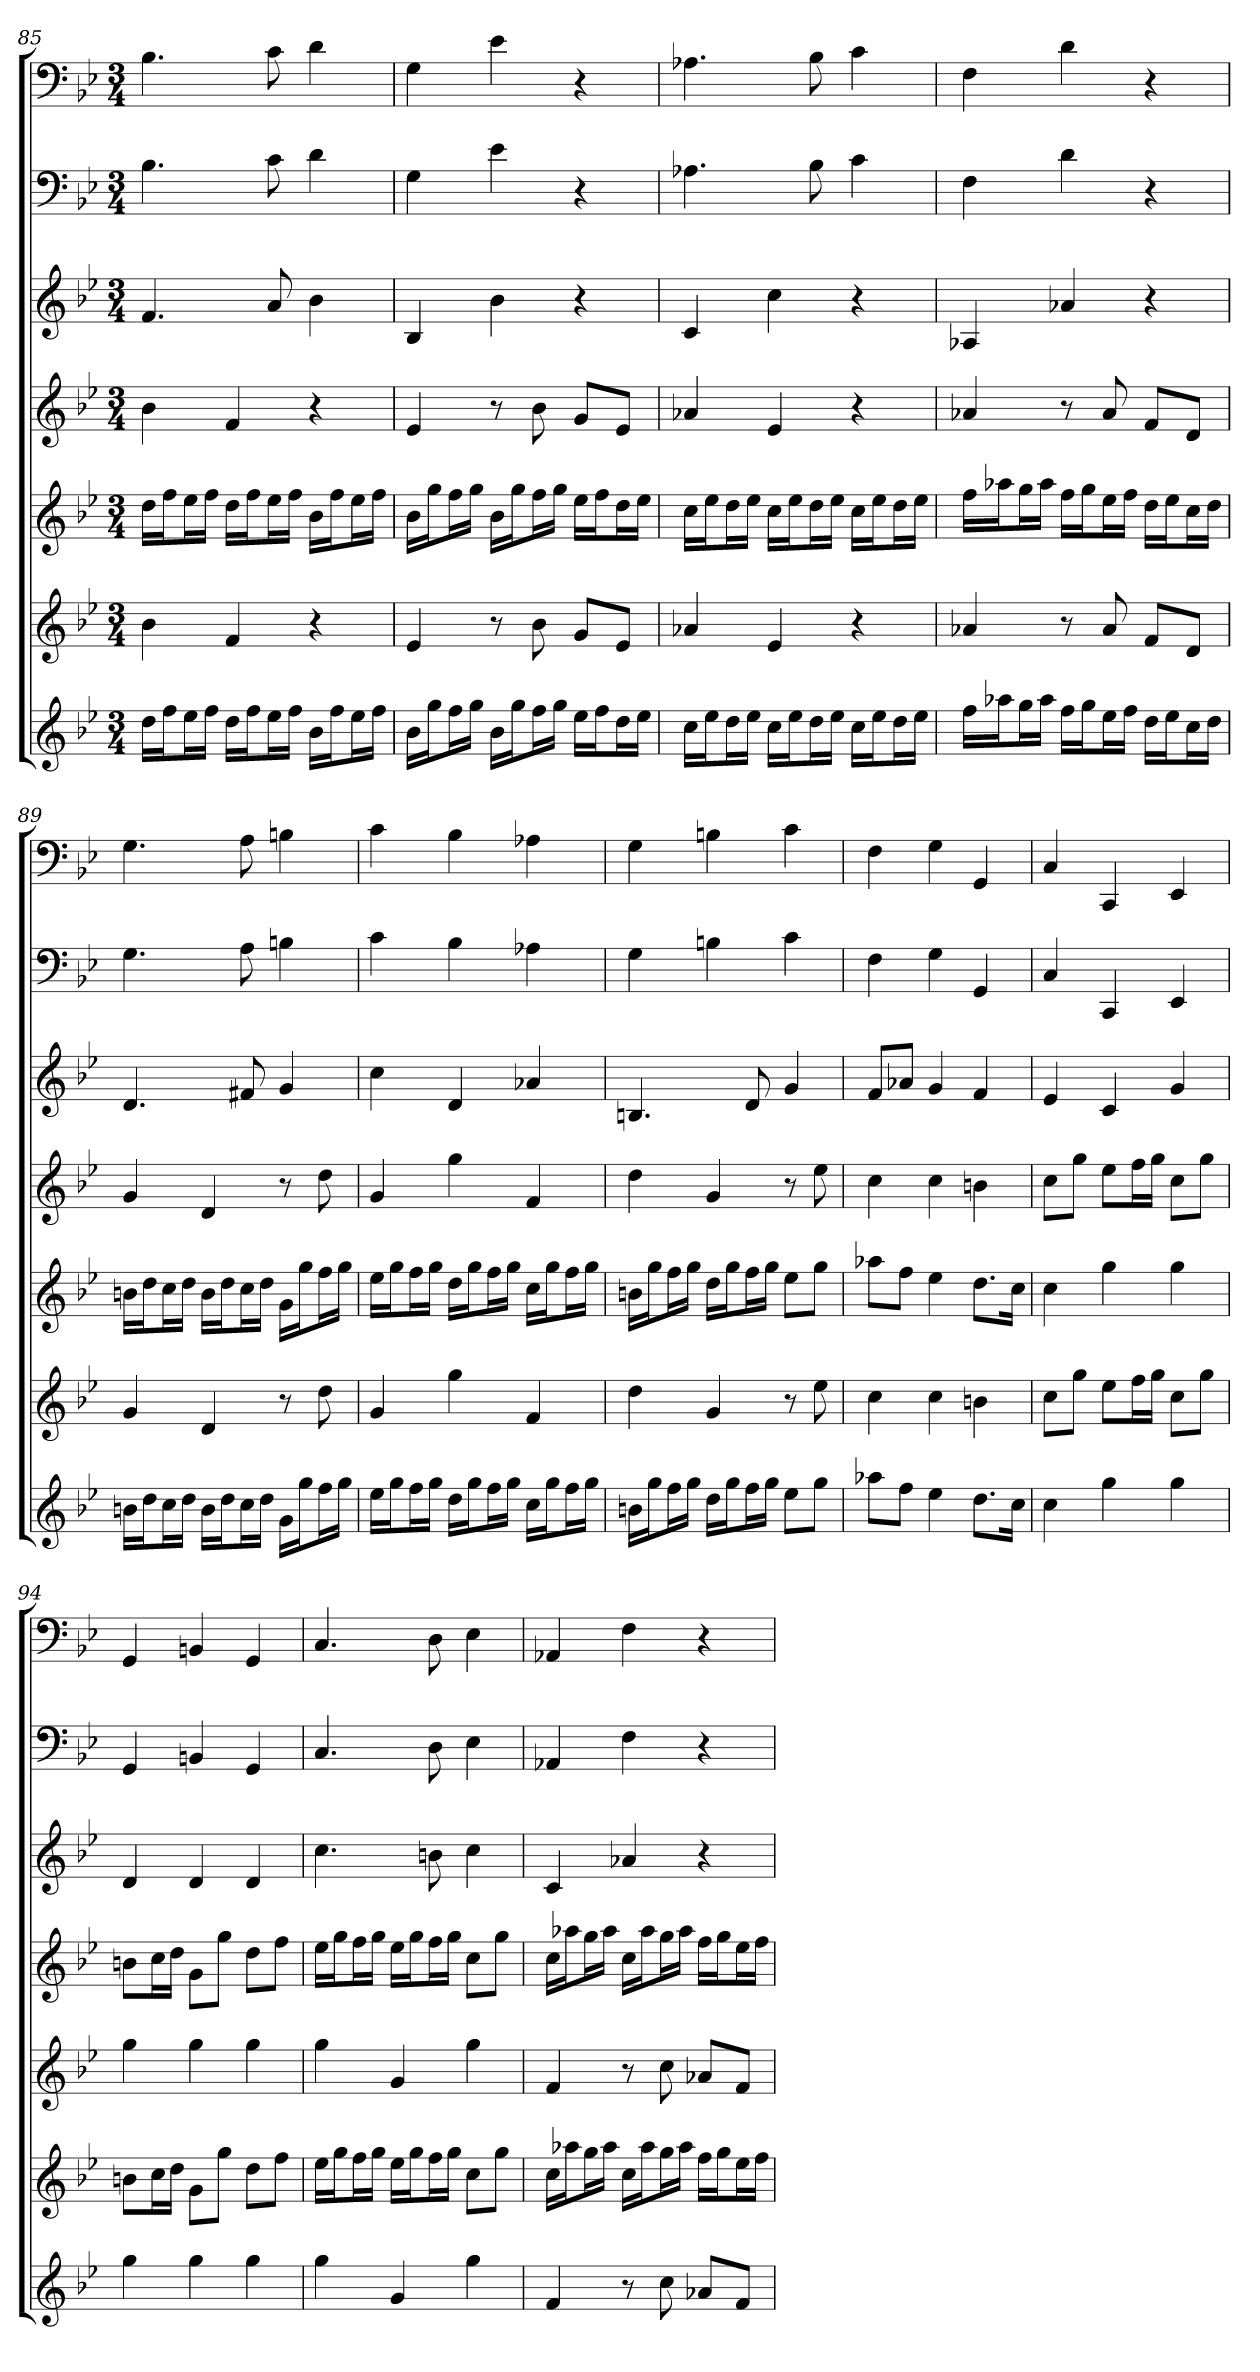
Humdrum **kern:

**kern	**kern	**kern	**kern	**kern	**kern	**kern
*part7	*part6	*part5	*part4	*part3	*part2	*part1
*staff7	*staff6	*staff5	*staff4	*staff3	*staff2	*staff1
*k[b-e-]	*k[b-e-]	*k[b-e-]	*k[b-e-]	*k[b-e-]	*k[b-e-]	*k[b-e-]
*B-:	*B-:	*B-:	*B-:	*B-:	*B-:	*B-:
*M3/4	*M3/4	*M3/4	*M3/4	*M3/4	*M3/4	*M3/4
=85	=85	=85	=85	=85	=85	=85
16ddLL	4b-	16ddLL	4b-	4.f	4.B-	4.B-
16ffJ	.	16ffJ	.	.	.	.
16ee-L	.	16ee-L	.	.	.	.
16ffJJ	.	16ffJJ	.	.	.	.
16ddLL	4f	16ddLL	4f	.	.	.
16ffJ	.	16ffJ	.	.	.	.
16ee-L	.	16ee-L	.	8a	8c	8c
16ffJJ	.	16ffJJ	.	.	.	.
16b-LL	4r	16b-LL	4r	4b-	4d	4d
16ffJ	.	16ffJ	.	.	.	.
16ee-L	.	16ee-L	.	.	.	.
16ffJJ	.	16ffJJ	.	.	.	.
=86	=86	=86	=86	=86	=86	=86
16b-LL	4e-	16b-LL	4e-	4B-	4G	4G
16ggJ	.	16ggJ	.	.	.	.
16ffL	.	16ffL	.	.	.	.
16ggJJ	.	16ggJJ	.	.	.	.
16b-LL	8r	16b-LL	8r	4b-	4e-	4e-
16ggJ	.	16ggJ	.	.	.	.
16ffL	8b-	16ffL	8b-	.	.	.
16ggJJ	.	16ggJJ	.	.	.	.
16ee-LL	8gL	16ee-LL	8gL	4r	4r	4r
16ffJ	.	16ffJ	.	.	.	.
16ddL	8e-J	16ddL	8e-J	.	.	.
16ee-JJ	.	16ee-JJ	.	.	.	.
=87	=87	=87	=87	=87	=87	=87
16ccLL	4a-X	16ccLL	4a-X	4c	4.A-X	4.A-X
16ee-J	.	16ee-J	.	.	.	.
16ddL	.	16ddL	.	.	.	.
16ee-JJ	.	16ee-JJ	.	.	.	.
16ccLL	4e-	16ccLL	4e-	4cc	.	.
16ee-J	.	16ee-J	.	.	.	.
16ddL	.	16ddL	.	.	8B-	8B-
16ee-JJ	.	16ee-JJ	.	.	.	.
16ccLL	4r	16ccLL	4r	4r	4c	4c
16ee-J	.	16ee-J	.	.	.	.
16ddL	.	16ddL	.	.	.	.
16ee-JJ	.	16ee-JJ	.	.	.	.
=88	=88	=88	=88	=88	=88	=88
16ffLL	4a-X	16ffLL	4a-X	4A-X	4F	4F
16aa-XJ	.	16aa-XJ	.	.	.	.
16ggL	.	16ggL	.	.	.	.
16aa-JJ	.	16aa-JJ	.	.	.	.
16ffLL	8r	16ffLL	8r	4a-X	4d	4d
16ggJ	.	16ggJ	.	.	.	.
16ee-L	8a-	16ee-L	8a-	.	.	.
16ffJJ	.	16ffJJ	.	.	.	.
16ddLL	8fL	16ddLL	8fL	4r	4r	4r
16ee-J	.	16ee-J	.	.	.	.
16ccL	8dJ	16ccL	8dJ	.	.	.
16ddJJ	.	16ddJJ	.	.	.	.
=89	=89	=89	=89	=89	=89	=89
16bnLL	4g	16bnLL	4g	4.d	4.G	4.G
16ddJ	.	16ddJ	.	.	.	.
16ccL	.	16ccL	.	.	.	.
16ddJJ	.	16ddJJ	.	.	.	.
16bLL	4d	16bLL	4d	.	.	.
16ddJ	.	16ddJ	.	.	.	.
16ccL	.	16ccL	.	8f#X	8A	8A
16ddJJ	.	16ddJJ	.	.	.	.
16gLL	8r	16gLL	8r	4g	4Bn	4Bn
16ggJ	.	16ggJ	.	.	.	.
16ffL	8dd	16ffL	8dd	.	.	.
16ggJJ	.	16ggJJ	.	.	.	.
=90	=90	=90	=90	=90	=90	=90
16ee-LL	4g	16ee-LL	4g	4cc	4c	4c
16ggJ	.	16ggJ	.	.	.	.
16ffL	.	16ffL	.	.	.	.
16ggJJ	.	16ggJJ	.	.	.	.
16ddLL	4gg	16ddLL	4gg	4d	4B-	4B-
16ggJ	.	16ggJ	.	.	.	.
16ffL	.	16ffL	.	.	.	.
16ggJJ	.	16ggJJ	.	.	.	.
16ccLL	4f	16ccLL	4f	4a-X	4A-X	4A-X
16ggJ	.	16ggJ	.	.	.	.
16ffL	.	16ffL	.	.	.	.
16ggJJ	.	16ggJJ	.	.	.	.
=91	=91	=91	=91	=91	=91	=91
16bnLL	4dd	16bnLL	4dd	4.Bn	4G	4G
16ggJ	.	16ggJ	.	.	.	.
16ffL	.	16ffL	.	.	.	.
16ggJJ	.	16ggJJ	.	.	.	.
16ddLL	4g	16ddLL	4g	.	4Bn	4Bn
16ggJ	.	16ggJ	.	.	.	.
16ffL	.	16ffL	.	8d	.	.
16ggJJ	.	16ggJJ	.	.	.	.
8ee-L	8r	8ee-L	8r	4g	4c	4c
8ggJ	8ee-	8ggJ	8ee-	.	.	.
=92	=92	=92	=92	=92	=92	=92
8aa-XL	4cc	8aa-XL	4cc	8fL	4F	4F
8ffJ	.	8ffJ	.	8a-XJ	.	.
4ee-	4cc	4ee-	4cc	4g	4G	4G
8.ddL	4bn	8.ddL	4bn	4f	4GG	4GG
16ccJk	.	16ccJk	.	.	.	.
=93	=93	=93	=93	=93	=93	=93
4cc	8ccL	4cc	8ccL	4e-	4C	4C
.	8ggJ	.	8ggJ	.	.	.
4gg	8ee-L	4gg	8ee-L	4c	4CC	4CC
.	16ffL	.	16ffL	.	.	.
.	16ggJJ	.	16ggJJ	.	.	.
4gg	8ccL	4gg	8ccL	4g	4EE-	4EE-
.	8ggJ	.	8ggJ	.	.	.
=94	=94	=94	=94	=94	=94	=94
4gg	8bnL	4gg	8bnL	4d	4GG	4GG
.	16ccL	.	16ccL	.	.	.
.	16ddJJ	.	16ddJJ	.	.	.
4gg	8gL	4gg	8gL	4d	4BBn	4BBn
.	8ggJ	.	8ggJ	.	.	.
4gg	8ddL	4gg	8ddL	4d	4GG	4GG
.	8ffJ	.	8ffJ	.	.	.
=95	=95	=95	=95	=95	=95	=95
4gg	16ee-LL	4gg	16ee-LL	4.cc	4.C	4.C
.	16ggJ	.	16ggJ	.	.	.
.	16ffL	.	16ffL	.	.	.
.	16ggJJ	.	16ggJJ	.	.	.
4g	16ee-LL	4g	16ee-LL	.	.	.
.	16ggJ	.	16ggJ	.	.	.
.	16ffL	.	16ffL	8bn	8D	8D
.	16ggJJ	.	16ggJJ	.	.	.
4gg	8ccL	4gg	8ccL	4cc	4E-	4E-
.	8ggJ	.	8ggJ	.	.	.
=96	=96	=96	=96	=96	=96	=96
4f	16ccLL	4f	16ccLL	4c	4AA-X	4AA-X
.	16aa-XJ	.	16aa-XJ	.	.	.
.	16ggL	.	16ggL	.	.	.
.	16aa-JJ	.	16aa-JJ	.	.	.
8r	16ccLL	8r	16ccLL	4a-X	4F	4F
.	16aa-J	.	16aa-J	.	.	.
8cc	16ggL	8cc	16ggL	.	.	.
.	16aa-JJ	.	16aa-JJ	.	.	.
8a-XL	16ffLL	8a-XL	16ffLL	4r	4r	4r
.	16ggJ	.	16ggJ	.	.	.
8fJ	16ee-L	8fJ	16ee-L	.	.	.
.	16ffJJ	.	16ffJJ	.	.	.
=	=	=	=	=	=	=
*-	*-	*-	*-	*-	*-	*-
